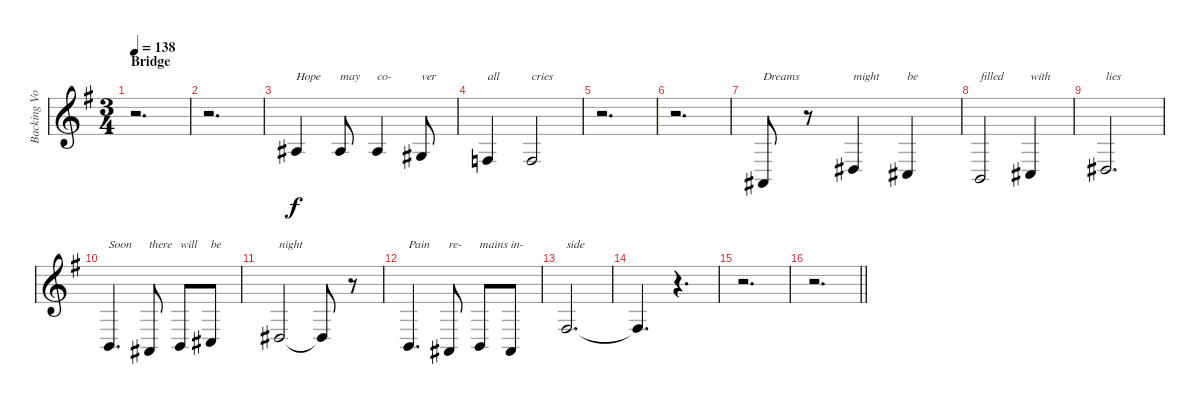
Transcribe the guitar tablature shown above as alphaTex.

\track ("Backing Vocal (Hansi Kursch)" "Backing Vo") {instrument flute}
\staff {score}
\tuning (Eb4 Bb3 Gb3 Db3 Ab2 Eb2) {hide}
\ts (3 4)
\section ("" "Bridge")
\tempo 138
\clef g2
\ks eminor
r.2{d dy f} |
r.2{d} |
0.2.4{txt "Hope"} 0.2.8{txt "may"} 0.2.4{txt "co-"} 2.3.8{txt "ver"} |
4.4.4{txt "all"} 4.4.2{txt "cries"} |
r.2{d} |
r.2{d} |
2.5.8{txt "Dreams"} r.8 2.4.4{txt "might"} 0.4.4{txt "be"} |
3.5.2{txt "filled"} 0.4.4{txt "with"} |
2.4.2{d txt "lies"} |
3.5.4{d txt "Soon"} 2.5.8{txt "there"} 3.5.8{txt "will"} 0.4.8{txt "be"} |
2.4.2{txt "night"} 2.4{t}.8 r.8 |
3.5.4{d txt "Pain"} 2.5.8{txt "re-"} 3.5.8{txt "mains"} 2.5.8{txt "in-"} |
0.3.2{d txt "side"} |
0.3{t}.4{d} r.4{d} |
r.2{d} |
\barLineRight lightlight
r.2{d}
